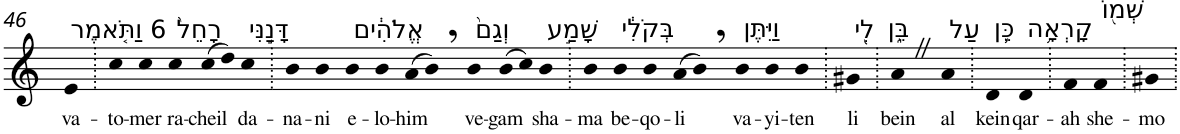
**kern	**text
*part1	*part1
*staff1	*staff1
*I"Piano	*
*I'Pno	*
!!LO:PB:g=z
*clefG2	*
*k[]	*
=46	=46
!LO:TX:a:t=6 וַתֹּ֤אמֶר	!
!	!LO:LY:b
4e	va-
=47.	=47.
!	!LO:LY:b
4cc	-to-
!	!LO:LY:b
4cc	-mer
!LO:TX:a:t=רָחֵל֙	!
!	!LO:LY:b
4cc	ra-
!	!LO:LY:b
(>8cc	-cheil
8dd)	.
!LO:TX:a:t=דָּנַ֣נִּי	!
!	!LO:LY:b
4cc	da-
=48.	=48.
!	!LO:LY:b
4b	-na-
!	!LO:LY:b
4b	-ni
!LO:TX:a:t=אֱלֹהִ֔ים	!
!	!LO:LY:b
4b	e-
!	!LO:LY:b
4b	-lo-
!	!LO:LY:b
(>8a	-him
8b,)	.
!LO:TX:a:t=וְגַם֙	!
!	!LO:LY:b
4b	ve-
!	!LO:LY:b
(>8b	-gam
8cc)	.
!LO:TX:a:t=שָׁמַ֣ע	!
!	!LO:LY:b
4b	sha-
=49.	=49.
!	!LO:LY:b
4b	-ma
!LO:TX:a:t=בְּקֹלִ֔י	!
!	!LO:LY:b
4b	be-
!	!LO:LY:b
4b	-qo-
!	!LO:LY:b
(>8a	-li
8b,)	.
!LO:TX:a:t=וַיִּתֶּן	!
!	!LO:LY:b
4b	va-
!	!LO:LY:b
4b	-yi-
!	!LO:LY:b
4b	-ten
=50.	=50.
!LO:TX:a:t=לִ֖י	!
!	!LO:LY:b
4g#X	li
=51.	=51.
!LO:TX:a:t=בֵּ֑ן	!
!	!LO:LY:b
4aZ	bein
!LO:TX:a:t=עַל	!
!	!LO:LY:b
4a	al
=52.	=52.
!LO:TX:a:t=כֵּ֛ן	!
!	!LO:LY:b
4d	kein
!LO:TX:a:t=קָרְאָ֥ה	!
!	!LO:LY:b
4d	qar-
=53.	=53.
!	!LO:LY:b
4f	-ah
!LO:TX:a:t=שְׁמ֖וֹ	!
!	!LO:LY:b
4f	she-
=54.	=54.
!	!LO:LY:b
4g#X	-mo
=.	=.
*-	*-
